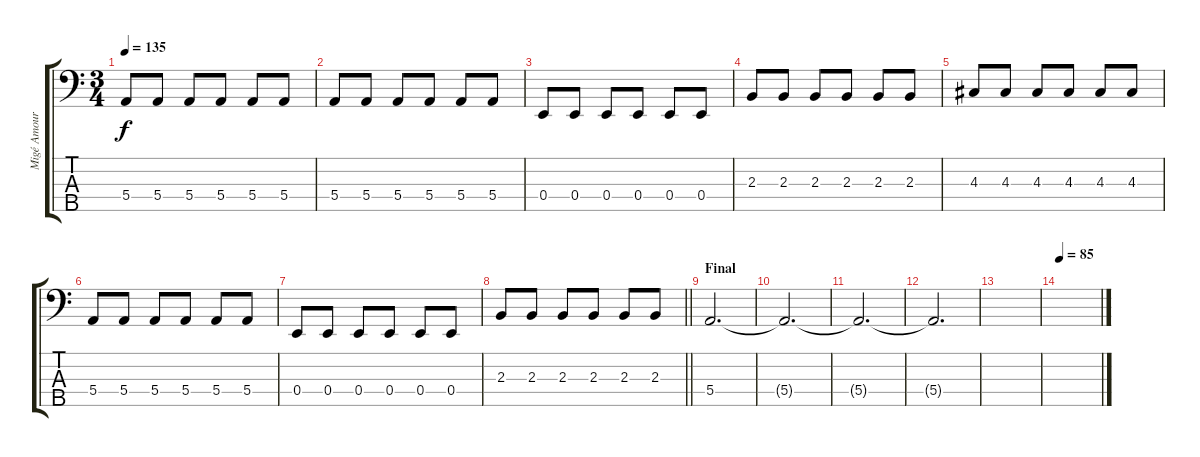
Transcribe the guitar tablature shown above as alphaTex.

\track ("Migé Amour" "Migé Amour") {instrument electricbassfinger}
\staff {score tabs}
\tuning (G2 D2 A1 E1 B0) {hide}
\ts (3 4)
\tempo 135
\clef f4
\ks c
5.4.8{dy f} 5.4.8 5.4.8 5.4.8 5.4.8 5.4.8 |
5.4.8 5.4.8 5.4.8 5.4.8 5.4.8 5.4.8 |
0.4.8 0.4.8 0.4.8 0.4.8 0.4.8 0.4.8 |
2.3.8 2.3.8 2.3.8 2.3.8 2.3.8 2.3.8 |
4.3.8 4.3.8 4.3.8 4.3.8 4.3.8 4.3.8 |
5.4.8 5.4.8 5.4.8 5.4.8 5.4.8 5.4.8 |
0.4.8 0.4.8 0.4.8 0.4.8 0.4.8 0.4.8 |
\barLineRight lightlight
2.3.8 2.3.8 2.3.8 2.3.8 2.3.8 2.3.8 |
\section ("" "Final")
5.4.2{d} |
5.4{t}.2{d} |
5.4{t}.2{d} |
5.4{t}.2{d} |
|
\tempo 85
